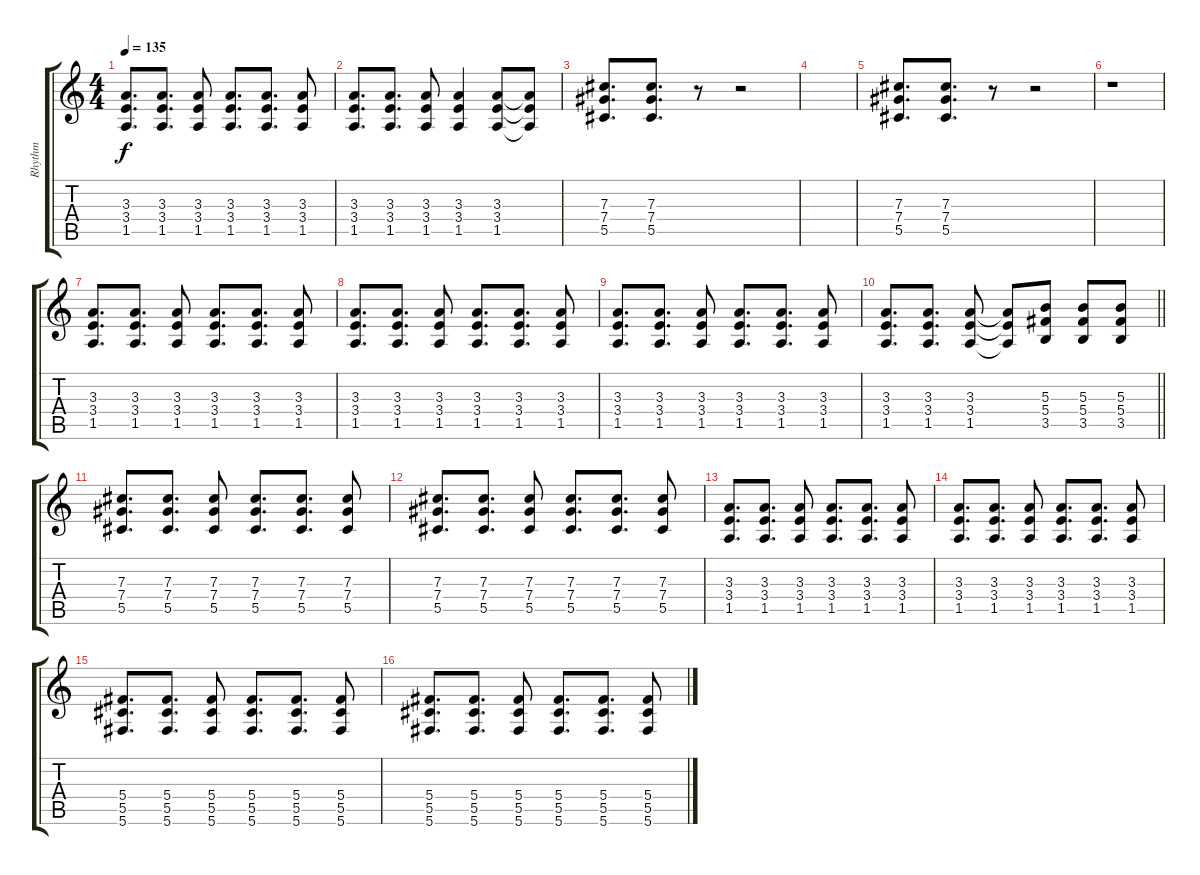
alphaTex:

\track ("Rhythm" "Rhythm") {instrument overdrivenguitar}
\staff {score tabs}
\tuning (Eb4 Bb3 Gb3 Db3 Ab2 Db2) {hide}
\ts (4 4)
\tempo 135
\clef g2
\ks c
(3.3 3.4 1.5).8{d dy f} (3.3 3.4 1.5).8{d} (3.3 3.4 1.5).8 (3.3 3.4 1.5).8{d} (3.3 3.4 1.5).8{d} (3.3 3.4 1.5).8 |
(3.3 3.4 1.5).8{d} (3.3 3.4 1.5).8{d} (3.3 3.4 1.5).8 (3.3 3.4 1.5).4 (3.3 3.4 1.5).8 (3.3{t} 3.4{t} 1.5{t}).8 |
(7.3 7.4 5.5).8{d} (7.3 7.4 5.5).8{d} r.8 r.2 |
|
(7.3 7.4 5.5).8{d} (7.3 7.4 5.5).8{d} r.8 r.2 |
r.1 |
(3.3 3.4 1.5).8{d} (3.3 3.4 1.5).8{d} (3.3 3.4 1.5).8 (3.3 3.4 1.5).8{d} (3.3 3.4 1.5).8{d} (3.3 3.4 1.5).8 |
(3.3 3.4 1.5).8{d} (3.3 3.4 1.5).8{d} (3.3 3.4 1.5).8 (3.3 3.4 1.5).8{d} (3.3 3.4 1.5).8{d} (3.3 3.4 1.5).8 |
(3.3 3.4 1.5).8{d} (3.3 3.4 1.5).8{d} (3.3 3.4 1.5).8 (3.3 3.4 1.5).8{d} (3.3 3.4 1.5).8{d} (3.3 3.4 1.5).8 |
\barLineRight lightlight
(3.3 3.4 1.5).8{d} (3.3 3.4 1.5).8{d} (3.3 3.4 1.5).8 (3.3{t} 3.4{t} 1.5{t}).8 (5.3 5.4 3.5).8 (5.3 5.4 3.5).8 (5.3 5.4 3.5).8 |
(7.3 7.4 5.5).8{d} (7.3 7.4 5.5).8{d} (7.3 7.4 5.5).8 (7.3 7.4 5.5).8{d} (7.3 7.4 5.5).8{d} (7.3 7.4 5.5).8 |
(7.3 7.4 5.5).8{d} (7.3 7.4 5.5).8{d} (7.3 7.4 5.5).8 (7.3 7.4 5.5).8{d} (7.3 7.4 5.5).8{d} (7.3 7.4 5.5).8 |
(3.3 3.4 1.5).8{d} (3.3 3.4 1.5).8{d} (3.3 3.4 1.5).8 (3.3 3.4 1.5).8{d} (3.3 3.4 1.5).8{d} (3.3 3.4 1.5).8 |
(3.3 3.4 1.5).8{d} (3.3 3.4 1.5).8{d} (3.3 3.4 1.5).8 (3.3 3.4 1.5).8{d} (3.3 3.4 1.5).8{d} (3.3 3.4 1.5).8 |
(5.4 5.5 5.6).8{d} (5.4 5.5 5.6).8{d} (5.4 5.5 5.6).8 (5.4 5.5 5.6).8{d} (5.4 5.5 5.6).8{d} (5.4 5.5 5.6).8 |
(5.4 5.5 5.6).8{d} (5.4 5.5 5.6).8{d} (5.4 5.5 5.6).8 (5.4 5.5 5.6).8{d} (5.4 5.5 5.6).8{d} (5.4 5.5 5.6).8
